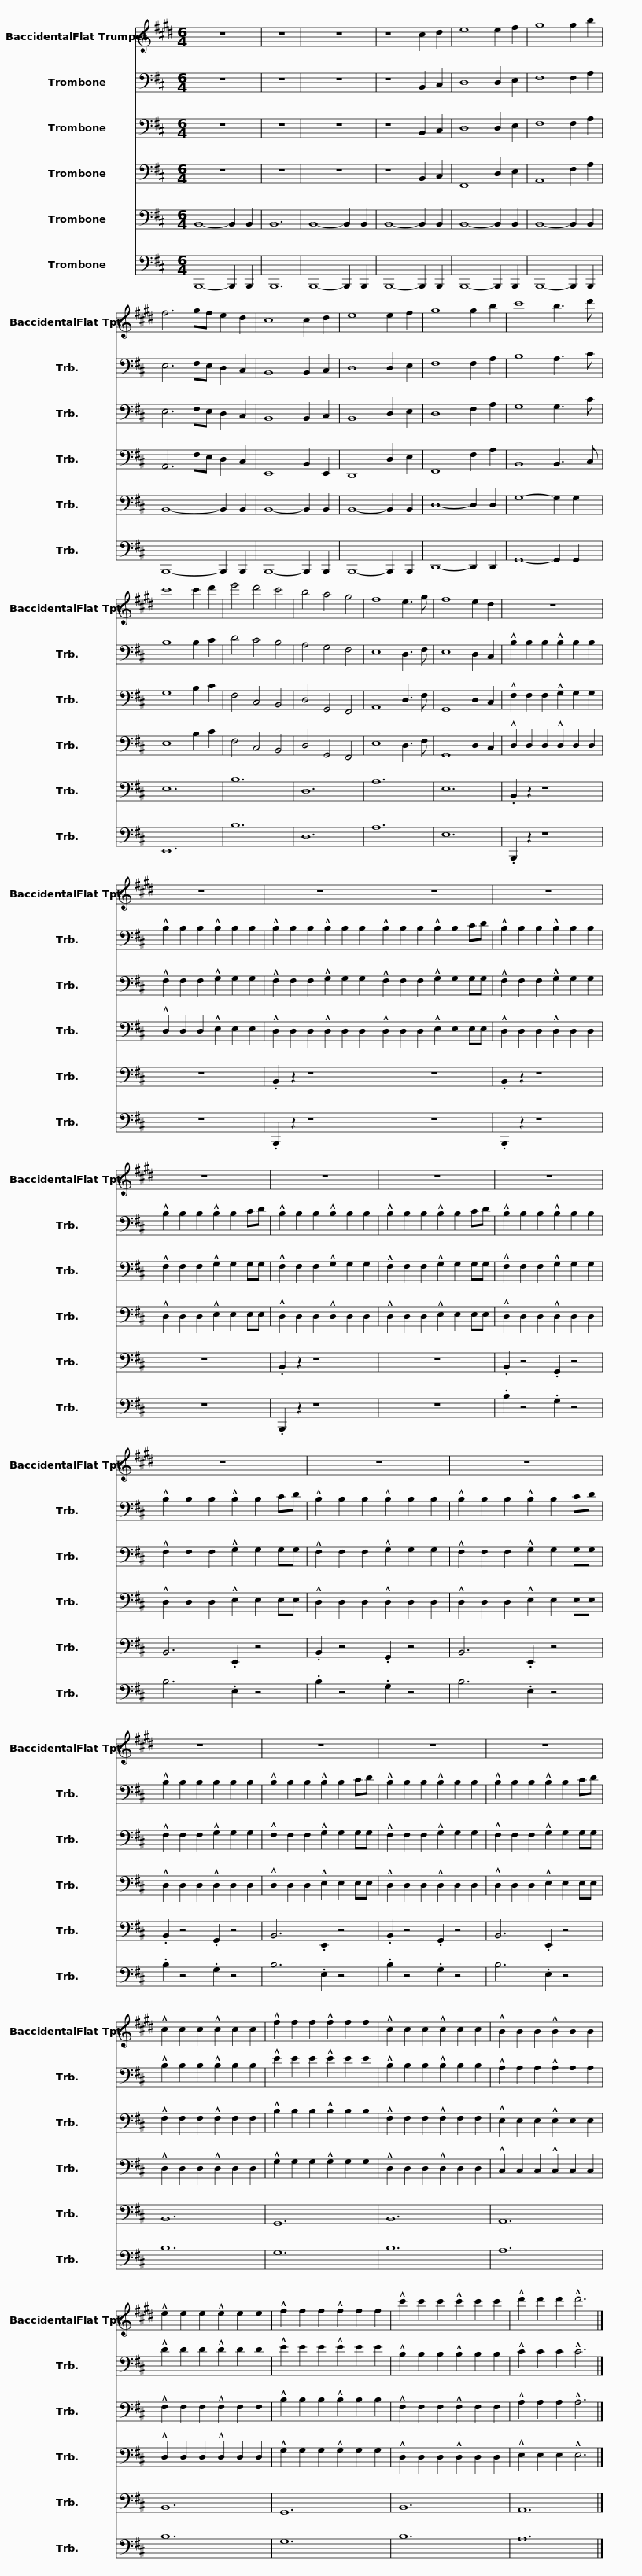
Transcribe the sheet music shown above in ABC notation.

X:1
%%score 1 2 3 4 5 6
L:1/8
M:6/4
I:linebreak $
K:D
V:1 treble transpose=-2
V:2 bass
V:3 bass
V:4 bass
V:5 bass
V:6 bass
V:1
[K:E] z12 | z12 | z12 | z8 c2 d2 | e8 e2 f2 | %5
 g8 g2 b2 | f6 gf e2 d2 |$ c8 c2 d2 | e8 e2 f2 | g8 g2 b2 | %10
 c'8 b3 d' | c'8 c'2 d'2 | e'4 d'4 c'4 | b4 a4 g4 | f8 e3 g |$ %15
 f8 e2 d2 | z12 | z12 | z12 | z12 | %20
 z12 |$ z12 | z12 | z12 | z12 | %25
 z12 |$ z12 | z12 | z12 | z12 | %30
 z12 |$ z12 | !^!c2 c2 c2 !^!c2 c2 c2 | !^!f2 f2 f2 !^!f2 f2 f2 | !^!c2 c2 c2 !^!c2 c2 c2 | %35
 !^!B2 B2 B2 !^!B2 B2 B2 |$ !^!e2 e2 e2 !^!e2 e2 e2 | !^!f2 f2 f2 !^!f2 f2 f2 | !^!c'2 c'2 c'2 !^!c'2 c'2 c'2 | !^!d'2 d'2 d'2 !^!d'6 |] %40
V:2
 z12 | z12 | z12 | z8 B,,2 C,2 | D,8 D,2 E,2 | %5
 F,8 F,2 A,2 | E,6 F,E, D,2 C,2 |$ B,,8 B,,2 C,2 | D,8 D,2 E,2 | F,8 F,2 A,2 | %10
 B,8 A,3 C | B,8 B,2 C2 | D4 C4 B,4 | A,4 G,4 F,4 | E,8 D,3 F, |$ %15
 E,8 D,2 C,2 | !^!B,2 B,2 B,2 !^!B,2 B,2 B,2 | !^!B,2 B,2 B,2 !^!B,2 B,2 B,2 | !^!B,2 B,2 B,2 !^!B,2 B,2 B,2 | !^!B,2 B,2 B,2 !^!B,2 B,2 CD | %20
 !^!B,2 B,2 B,2 !^!B,2 B,2 B,2 |$ !^!B,2 B,2 B,2 !^!B,2 B,2 CD | !^!B,2 B,2 B,2 !^!B,2 B,2 B,2 | !^!B,2 B,2 B,2 !^!B,2 B,2 CD | !^!B,2 B,2 B,2 !^!B,2 B,2 B,2 | %25
 !^!B,2 B,2 B,2 !^!B,2 B,2 CD |$ !^!B,2 B,2 B,2 !^!B,2 B,2 B,2 | !^!B,2 B,2 B,2 !^!B,2 B,2 CD | !^!B,2 B,2 B,2 B,2 B,2 B,2 | !^!B,2 B,2 B,2 !^!B,2 B,2 CD | %30
 !^!B,2 B,2 B,2 !^!B,2 B,2 B,2 |$ !^!B,2 B,2 B,2 !^!B,2 B,2 CD | !^!B,2 B,2 B,2 !^!B,2 B,2 B,2 | !^!E2 E2 E2 !^!E2 E2 E2 | !^!B,2 B,2 B,2 !^!B,2 B,2 B,2 | %35
 !^!A,2 A,2 A,2 !^!A,2 A,2 A,2 |$ !^!D2 D2 D2 !^!D2 D2 D2 | !^!E2 E2 E2 !^!E2 E2 E2 | !^!B,2 B,2 B,2 !^!B,2 B,2 B,2 | !^!C2 C2 C2 !^!C6 |] %40
V:3
 z12 | z12 | z12 | z8 B,,2 C,2 | D,8 D,2 E,2 | %5
 F,8 F,2 A,2 | E,6 F,E, D,2 C,2 |$ B,,8 B,,2 C,2 | B,,8 D,2 E,2 | D,8 F,2 A,2 | %10
 G,8 G,3 C | G,8 B,2 C2 | F,4 C,4 B,,4 | D,4 G,,4 F,,4 | A,,8 D,3 F, |$ %15
 G,,8 D,2 C,2 | !^!F,2 F,2 F,2 !^!G,2 G,2 G,2 | !^!F,2 F,2 F,2 !^!G,2 G,2 G,2 | !^!F,2 F,2 F,2 !^!G,2 G,2 G,2 | !^!F,2 F,2 F,2 !^!G,2 G,2 G,G, | %20
 !^!F,2 F,2 F,2 !^!G,2 G,2 G,2 |$ !^!F,2 F,2 F,2 !^!G,2 G,2 G,G, | !^!F,2 F,2 F,2 !^!G,2 G,2 G,2 | !^!F,2 F,2 F,2 !^!G,2 G,2 G,G, | !^!F,2 F,2 F,2 !^!G,2 G,2 G,2 | %25
 !^!F,2 F,2 F,2 !^!G,2 G,2 G,G, |$ !^!F,2 F,2 F,2 !^!G,2 G,2 G,2 | !^!F,2 F,2 F,2 !^!G,2 G,2 G,G, | !^!F,2 F,2 F,2 !^!G,2 G,2 G,2 | !^!F,2 F,2 F,2 !^!G,2 G,2 G,G, | %30
 !^!F,2 F,2 F,2 !^!G,2 G,2 G,2 |$ !^!F,2 F,2 F,2 !^!G,2 G,2 G,G, | !^!F,2 F,2 F,2 !^!F,2 F,2 F,2 | !^!B,2 B,2 B,2 !^!B,2 B,2 B,2 | !^!F,2 F,2 F,2 !^!F,2 F,2 F,2 | %35
 !^!E,2 E,2 E,2 !^!E,2 E,2 E,2 |$ !^!F,2 F,2 F,2 !^!F,2 F,2 F,2 | !^!B,2 B,2 B,2 !^!B,2 B,2 B,2 | !^!F,2 F,2 F,2 !^!F,2 F,2 F,2 | !^!A,2 A,2 A,2 !^!A,6 |] %40
V:4
 z12 | z12 | z12 | z8 B,,2 C,2 | F,,8 D,2 E,2 | %5
 A,,8 F,2 A,2 | A,,6 F,E, D,2 C,2 |$ E,,8 B,,2 E,,2 | D,,8 D,2 E,2 | F,,8 F,2 A,2 | %10
 B,,8 B,,3 C, | E,8 B,2 C2 | F,4 C,4 B,,4 | D,4 G,,4 F,,4 | E,8 D,3 F, |$ %15
 G,,8 D,2 C,2 | !^!D,2 D,2 D,2 !^!D,2 D,2 D,2 | !^!D,2 D,2 D,2 !^!E,2 E,2 E,2 | !^!D,2 D,2 D,2 !^!D,2 D,2 D,2 | !^!D,2 D,2 D,2 !^!E,2 E,2 E,E, | %20
 !^!D,2 D,2 D,2 !^!D,2 D,2 D,2 |$ !^!D,2 D,2 D,2 !^!E,2 E,2 E,E, | !^!D,2 D,2 D,2 !^!D,2 D,2 D,2 | !^!D,2 D,2 D,2 !^!E,2 E,2 E,E, | !^!D,2 D,2 D,2 !^!D,2 D,2 D,2 | %25
 !^!D,2 D,2 D,2 !^!E,2 E,2 E,E, |$ !^!D,2 D,2 D,2 !^!D,2 D,2 D,2 | !^!D,2 D,2 D,2 !^!E,2 E,2 E,E, | !^!D,2 D,2 D,2 !^!D,2 D,2 D,2 | !^!D,2 D,2 D,2 !^!E,2 E,2 E,E, | %30
 !^!D,2 D,2 D,2 !^!D,2 D,2 D,2 |$ !^!D,2 D,2 D,2 !^!E,2 E,2 E,E, | !^!D,2 D,2 D,2 !^!D,2 D,2 D,2 | !^!G,2 G,2 G,2 !^!G,2 G,2 G,2 | !^!D,2 D,2 D,2 !^!D,2 D,2 D,2 | %35
 !^!C,2 C,2 C,2 !^!C,2 C,2 C,2 |$ !^!D,2 D,2 D,2 !^!D,2 D,2 D,2 | !^!G,2 G,2 G,2 !^!G,2 G,2 G,2 | !^!D,2 D,2 D,2 !^!D,2 D,2 D,2 | !^!E,2 E,2 E,2 !^!E,6 |] %40
V:5
 B,,8- B,,2 B,,2 | B,,12 | B,,8- B,,2 B,,2 | B,,8- B,,2 B,,2 | B,,8- B,,2 B,,2 | %5
 B,,8- B,,2 B,,2 | B,,8- B,,2 B,,2 |$ B,,8- B,,2 B,,2 | B,,8- B,,2 B,,2 | D,8- D,2 D,2 | %10
 G,8- G,2 G,2 | E,12 | B,12 | D,12 | A,12 |$ %15
 E,12 | .B,,2 z2 z8 | z12 | .B,,2 z2 z8 | z12 | %20
 .B,,2 z2 z8 |$ z12 | .B,,2 z2 z8 | z12 | .B,,2 z4 .G,,2 z4 | %25
 B,,6 .E,,2 z4 |$ .B,,2 z4 .G,,2 z4 | B,,6 .E,,2 z4 | .B,,2 z4 .G,,2 z4 | B,,6 .E,,2 z4 | %30
 .B,,2 z4 .G,,2 z4 |$ B,,6 .E,,2 z4 | B,,12 | G,,12 | B,,12 | %35
 A,,12 |$ B,,12 | G,,12 | B,,12 | A,,12 |] %40
V:6
 B,,,8- B,,,2 B,,,2 | B,,,12 | B,,,8- B,,,2 B,,,2 | B,,,8- B,,,2 B,,,2 | B,,,8- B,,,2 B,,,2 | %5
 B,,,8- B,,,2 B,,,2 | B,,,8- B,,,2 B,,,2 |$ B,,,8- B,,,2 B,,,2 | B,,,8- B,,,2 B,,,2 | D,,8- D,,2 D,,2 | %10
 G,,8- G,,2 G,,2 | E,,12 | B,12 | D,12 | A,12 |$ %15
 E,12 | .B,,,2 z2 z8 | z12 | .B,,,2 z2 z8 | z12 | %20
 .B,,,2 z2 z8 |$ z12 | .B,,,2 z2 z8 | z12 | .B,2 z4 .G,2 z4 | %25
 B,6 .E,2 z4 |$ .B,2 z4 .G,2 z4 | B,6 .E,2 z4 | .B,2 z4 .G,2 z4 | B,6 .E,2 z4 | %30
 .B,2 z4 .G,2 z4 |$ B,6 .E,2 z4 | B,12 | G,12 | B,12 | %35
 A,12 |$ B,12 | G,12 | B,12 | A,12 |] %40
